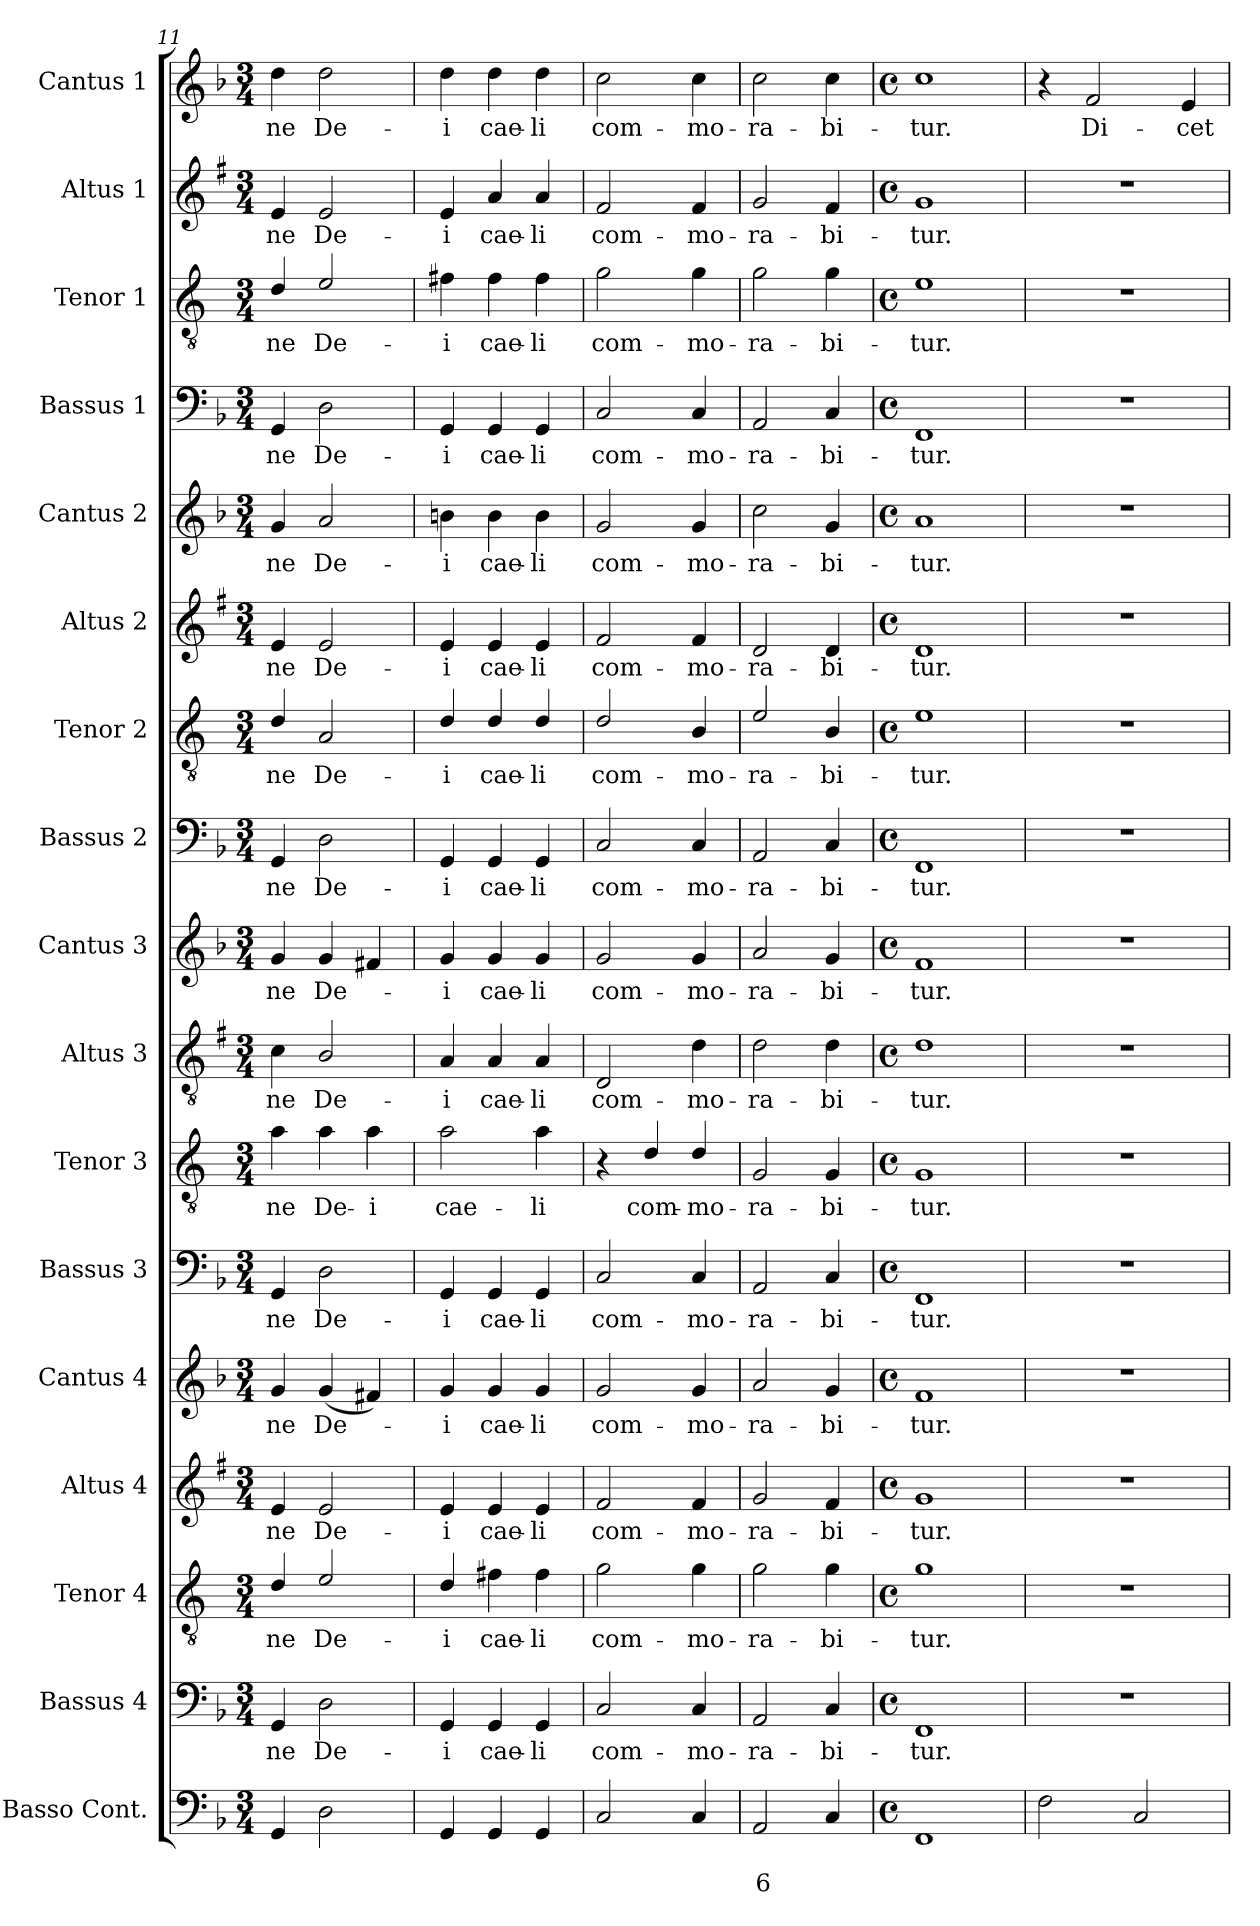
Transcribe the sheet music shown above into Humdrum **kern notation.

**kern	**text	**text	**kern	**text	**kern	**text	**kern	**text	**kern	**text	**kern	**text	**kern	**text	**kern	**text	**kern	**text	**kern	**text	**kern	**text	**kern	**text	**kern	**text	**kern	**text	**kern	**text	**kern	**text	**kern	**text
*part17	*part17	*part17	*part16	*part16	*part15	*part15	*part14	*part14	*part13	*part13	*part12	*part12	*part11	*part11	*part10	*part10	*part9	*part9	*part8	*part8	*part7	*part7	*part6	*part6	*part5	*part5	*part4	*part4	*part3	*part3	*part2	*part2	*part1	*part1
*staff17	*staff17	*staff17	*staff16	*staff16	*staff15	*staff15	*staff14	*staff14	*staff13	*staff13	*staff12	*staff12	*staff11	*staff11	*staff10	*staff10	*staff9	*staff9	*staff8	*staff8	*staff7	*staff7	*staff6	*staff6	*staff5	*staff5	*staff4	*staff4	*staff3	*staff3	*staff2	*staff2	*staff1	*staff1
*I"Basso Cont.	*	*	*I"Bassus 4	*	*I"Tenor 4	*	*I"Altus 4	*	*I"Cantus 4	*	*I"Bassus 3	*	*I"Tenor 3	*	*I"Altus 3	*	*I"Cantus 3	*	*I"Bassus 2	*	*I"Tenor 2	*	*I"Altus 2	*	*I"Cantus 2	*	*I"Bassus 1	*	*I"Tenor 1	*	*I"Altus 1	*	*I"Cantus 1	*
*I'BC	*	*	*I'B 4	*	*I'T 4	*	*I'A 4	*	*I'C 4	*	*I'B 3	*	*I'T 3	*	*I'A 3	*	*I'C 3	*	*I'B 2	*	*I'T 2	*	*I'A 2	*	*I'C 2	*	*I'B 1	*	*I'T 1	*	*I'A 1	*	*I'C 1	*
*clefF4	*	*	*clefF4	*	*clefGv2	*	*clefG2	*	*clefG2	*	*clefF4	*	*clefGv2	*	*clefGv2	*	*clefG2	*	*clefF4	*	*clefGv2	*	*clefG2	*	*clefG2	*	*clefF4	*	*clefGv2	*	*clefG2	*	*clefG2	*
*	*	*	*	*	*ITrd4c7	*	*ITrd1c2	*	*	*	*	*	*ITrd4c7	*	*ITrd1c2	*	*	*	*	*	*ITrd4c7	*	*ITrd1c2	*	*	*	*	*	*ITrd4c7	*	*ITrd1c2	*	*	*
*k[b-]	*	*	*k[b-]	*	*k[b-]	*	*k[b-]	*	*k[b-]	*	*k[b-]	*	*k[b-]	*	*k[b-]	*	*k[b-]	*	*k[b-]	*	*k[b-]	*	*k[b-]	*	*k[b-]	*	*k[b-]	*	*k[b-]	*	*k[b-]	*	*k[b-]	*
*F:	*	*	*F:	*	*F:	*	*F:	*	*F:	*	*F:	*	*F:	*	*F:	*	*F:	*	*F:	*	*F:	*	*F:	*	*F:	*	*F:	*	*F:	*	*F:	*	*F:	*
*M3/4	*	*	*M3/4	*	*M3/4	*	*M3/4	*	*M3/4	*	*M3/4	*	*M3/4	*	*M3/4	*	*M3/4	*	*M3/4	*	*M3/4	*	*M3/4	*	*M3/4	*	*M3/4	*	*M3/4	*	*M3/4	*	*M3/4	*
=11	=11	=11	=11	=11	=11	=11	=11	=11	=11	=11	=11	=11	=11	=11	=11	=11	=11	=11	=11	=11	=11	=11	=11	=11	=11	=11	=11	=11	=11	=11	=11	=11	=11	=11
!	!	!	!	!LO:LY:b	!	!LO:LY:b	!	!LO:LY:b	!	!LO:LY:b	!	!LO:LY:b	!	!LO:LY:b	!	!LO:LY:b	!	!LO:LY:b	!	!LO:LY:b	!	!LO:LY:b	!	!LO:LY:b	!	!LO:LY:b	!	!LO:LY:b	!	!LO:LY:b	!	!LO:LY:b	!	!LO:LY:b
4GG/	.	.	4GG/	-ne	4G/	-ne	4d/	-ne	4g/	-ne	4GG/	-ne	4d\	-ne	4B-\	-ne	4g/	-ne	4GG/	-ne	4G/	-ne	4d/	-ne	4g/	-ne	4GG/	-ne	4G/	-ne	4d/	-ne	4dd\	-ne
!	!	!	!	!LO:LY:b	!	!LO:LY:b	!	!LO:LY:b	!	!LO:LY:b	!	!LO:LY:b	!	!LO:LY:b	!	!LO:LY:b	!	!LO:LY:b	!	!LO:LY:b	!	!LO:LY:b	!	!LO:LY:b	!	!LO:LY:b	!	!LO:LY:b	!	!LO:LY:b	!	!LO:LY:b	!	!LO:LY:b
2D\	.	.	2D\	De-	2A/	De-	2d/	De-	(<4g/	De-	2D\	De-	4d\	De-	2A/	De-	4g/	De-	2D\	De-	2D/	De-	2d/	De-	2a/	De-	2D\	De-	2A/	De-	2d/	De-	2dd\	De-
!	!	!	!	!	!	!	!	!	!	!	!	!	!	!LO:LY:b	!	!	!	!	!	!	!	!	!	!	!	!	!	!	!	!	!	!	!	!
.	.	.	.	.	.	.	.	.	4f#X/)	.	.	.	4d\	-i	.	.	4f#X/	.	.	.	.	.	.	.	.	.	.	.	.	.	.	.	.	.
=12	=12	=12	=12	=12	=12	=12	=12	=12	=12	=12	=12	=12	=12	=12	=12	=12	=12	=12	=12	=12	=12	=12	=12	=12	=12	=12	=12	=12	=12	=12	=12	=12	=12	=12
!	!	!	!	!LO:LY:b	!	!LO:LY:b	!	!LO:LY:b	!	!LO:LY:b	!	!LO:LY:b	!	!LO:LY:b	!	!LO:LY:b	!	!LO:LY:b	!	!LO:LY:b	!	!LO:LY:b	!	!LO:LY:b	!	!LO:LY:b	!	!LO:LY:b	!	!LO:LY:b	!	!LO:LY:b	!	!LO:LY:b
4GG/	.	.	4GG/	-i	4G/	-i	4d/	-i	4g/	-i	4GG/	-i	2d\	cae-	4G/	-i	4g/	-i	4GG/	-i	4G/	-i	4d/	-i	4bn\	-i	4GG/	-i	4Bn\	-i	4d/	-i	4dd\	-i
!	!	!	!	!LO:LY:b	!	!LO:LY:b	!	!LO:LY:b	!	!LO:LY:b	!	!LO:LY:b	!	!	!	!LO:LY:b	!	!LO:LY:b	!	!LO:LY:b	!	!LO:LY:b	!	!LO:LY:b	!	!LO:LY:b	!	!LO:LY:b	!	!LO:LY:b	!	!LO:LY:b	!	!LO:LY:b
4GG/	.	.	4GG/	cae-	4Bn\	cae-	4d/	cae-	4g/	cae-	4GG/	cae-	.	.	4G/	cae-	4g/	cae-	4GG/	cae-	4G/	cae-	4d/	cae-	4b\	cae-	4GG/	cae-	4B\	cae-	4g/	cae-	4dd\	cae-
!	!	!	!	!LO:LY:b	!	!LO:LY:b	!	!LO:LY:b	!	!LO:LY:b	!	!LO:LY:b	!	!LO:LY:b	!	!LO:LY:b	!	!LO:LY:b	!	!LO:LY:b	!	!LO:LY:b	!	!LO:LY:b	!	!LO:LY:b	!	!LO:LY:b	!	!LO:LY:b	!	!LO:LY:b	!	!LO:LY:b
4GG/	.	.	4GG/	-li	4B\	-li	4d/	-li	4g/	-li	4GG/	-li	4d\	-li	4G/	-li	4g/	-li	4GG/	-li	4G/	-li	4d/	-li	4b\	-li	4GG/	-li	4B\	-li	4g/	-li	4dd\	-li
=13	=13	=13	=13	=13	=13	=13	=13	=13	=13	=13	=13	=13	=13	=13	=13	=13	=13	=13	=13	=13	=13	=13	=13	=13	=13	=13	=13	=13	=13	=13	=13	=13	=13	=13
!	!	!	!	!LO:LY:b	!	!LO:LY:b	!	!LO:LY:b	!	!LO:LY:b	!	!LO:LY:b	!	!	!	!LO:LY:b	!	!LO:LY:b	!	!LO:LY:b	!	!LO:LY:b	!	!LO:LY:b	!	!LO:LY:b	!	!LO:LY:b	!	!LO:LY:b	!	!LO:LY:b	!	!LO:LY:b
2C/	.	.	2C/	com-	2c\	com-	2e/	com-	2g/	com-	2C/	com-	4r	.	2C/	com-	2g/	com-	2C/	com-	2G/	com-	2e/	com-	2g/	com-	2C/	com-	2c\	com-	2e/	com-	2cc\	com-
!	!	!	!	!	!	!	!	!	!	!	!	!	!	!LO:LY:b	!	!	!	!	!	!	!	!	!	!	!	!	!	!	!	!	!	!	!	!
.	.	.	.	.	.	.	.	.	.	.	.	.	4G/	com-	.	.	.	.	.	.	.	.	.	.	.	.	.	.	.	.	.	.	.	.
!	!	!	!	!LO:LY:b	!	!LO:LY:b	!	!LO:LY:b	!	!LO:LY:b	!	!LO:LY:b	!	!LO:LY:b	!	!LO:LY:b	!	!LO:LY:b	!	!LO:LY:b	!	!LO:LY:b	!	!LO:LY:b	!	!LO:LY:b	!	!LO:LY:b	!	!LO:LY:b	!	!LO:LY:b	!	!LO:LY:b
4C/	.	.	4C/	-mo-	4c\	-mo-	4e/	-mo-	4g/	-mo-	4C/	-mo-	4G/	-mo-	4c\	-mo-	4g/	-mo-	4C/	-mo-	4E/	-mo-	4e/	-mo-	4g/	-mo-	4C/	-mo-	4c\	-mo-	4e/	-mo-	4cc\	-mo-
=14	=14	=14	=14	=14	=14	=14	=14	=14	=14	=14	=14	=14	=14	=14	=14	=14	=14	=14	=14	=14	=14	=14	=14	=14	=14	=14	=14	=14	=14	=14	=14	=14	=14	=14
!	!	!LO:LY:b	!	!LO:LY:b	!	!LO:LY:b	!	!LO:LY:b	!	!LO:LY:b	!	!LO:LY:b	!	!LO:LY:b	!	!LO:LY:b	!	!LO:LY:b	!	!LO:LY:b	!	!LO:LY:b	!	!LO:LY:b	!	!LO:LY:b	!	!LO:LY:b	!	!LO:LY:b	!	!LO:LY:b	!	!LO:LY:b
2AA/	.	6	2AA/	-ra-	2c\	-ra-	2f/	-ra-	2a/	-ra-	2AA/	-ra-	2C/	-ra-	2c\	-ra-	2a/	-ra-	2AA/	-ra-	2A/	-ra-	2c/	-ra-	2cc\	-ra-	2AA/	-ra-	2c\	-ra-	2f/	-ra-	2cc\	-ra-
!	!	!	!	!LO:LY:b	!	!LO:LY:b	!	!LO:LY:b	!	!LO:LY:b	!	!LO:LY:b	!	!LO:LY:b	!	!LO:LY:b	!	!LO:LY:b	!	!LO:LY:b	!	!LO:LY:b	!	!LO:LY:b	!	!LO:LY:b	!	!LO:LY:b	!	!LO:LY:b	!	!LO:LY:b	!	!LO:LY:b
4C/	.	.	4C/	-bi-	4c\	-bi-	4e/	-bi-	4g/	-bi-	4C/	-bi-	4C/	-bi-	4c\	-bi-	4g/	-bi-	4C/	-bi-	4E/	-bi-	4c/	-bi-	4g/	-bi-	4C/	-bi-	4c\	-bi-	4e/	-bi-	4cc\	-bi-
=15	=15	=15	=15	=15	=15	=15	=15	=15	=15	=15	=15	=15	=15	=15	=15	=15	=15	=15	=15	=15	=15	=15	=15	=15	=15	=15	=15	=15	=15	=15	=15	=15	=15	=15
*M4/4	*	*	*M4/4	*	*M4/4	*	*M4/4	*	*M4/4	*	*M4/4	*	*M4/4	*	*M4/4	*	*M4/4	*	*M4/4	*	*M4/4	*	*M4/4	*	*M4/4	*	*M4/4	*	*M4/4	*	*M4/4	*	*M4/4	*
*met(c)	*	*	*met(c)	*	*met(c)	*	*met(c)	*	*met(c)	*	*met(c)	*	*met(c)	*	*met(c)	*	*met(c)	*	*met(c)	*	*met(c)	*	*met(c)	*	*met(c)	*	*met(c)	*	*met(c)	*	*met(c)	*	*met(c)	*
!	!	!	!	!LO:LY:b	!	!LO:LY:b	!	!LO:LY:b	!	!LO:LY:b	!	!LO:LY:b	!	!LO:LY:b	!	!LO:LY:b	!	!LO:LY:b	!	!LO:LY:b	!	!LO:LY:b	!	!LO:LY:b	!	!LO:LY:b	!	!LO:LY:b	!	!LO:LY:b	!	!LO:LY:b	!	!LO:LY:b
1FF	.	.	1FF	-tur.	1c	-tur.	1f	-tur.	1f	-tur.	1FF	-tur.	1C	-tur.	1c	-tur.	1f	-tur.	1FF	-tur.	1A	-tur.	1c	-tur.	1a	-tur.	1FF	-tur.	1A	-tur.	1f	-tur.	1cc	-tur.
!!LO:PB:g=z
=16	=16	=16	=16	=16	=16	=16	=16	=16	=16	=16	=16	=16	=16	=16	=16	=16	=16	=16	=16	=16	=16	=16	=16	=16	=16	=16	=16	=16	=16	=16	=16	=16	=16	=16
2F\	.	.	1r	.	1r	.	1r	.	1r	.	1r	.	1r	.	1r	.	1r	.	1r	.	1r	.	1r	.	1r	.	1r	.	1r	.	1r	.	4r	.
!	!	!	!	!	!	!	!	!	!	!	!	!	!	!	!	!	!	!	!	!	!	!	!	!	!	!	!	!	!	!	!	!	!	!LO:LY:b
.	.	.	.	.	.	.	.	.	.	.	.	.	.	.	.	.	.	.	.	.	.	.	.	.	.	.	.	.	.	.	.	.	2f/	Di-
2C/	.	.	.	.	.	.	.	.	.	.	.	.	.	.	.	.	.	.	.	.	.	.	.	.	.	.	.	.	.	.	.	.	.	.
!	!	!	!	!	!	!	!	!	!	!	!	!	!	!	!	!	!	!	!	!	!	!	!	!	!	!	!	!	!	!	!	!	!	!LO:LY:b
.	.	.	.	.	.	.	.	.	.	.	.	.	.	.	.	.	.	.	.	.	.	.	.	.	.	.	.	.	.	.	.	.	4e/	-cet
=	=	=	=	=	=	=	=	=	=	=	=	=	=	=	=	=	=	=	=	=	=	=	=	=	=	=	=	=	=	=	=	=	=	=
*-	*-	*-	*-	*-	*-	*-	*-	*-	*-	*-	*-	*-	*-	*-	*-	*-	*-	*-	*-	*-	*-	*-	*-	*-	*-	*-	*-	*-	*-	*-	*-	*-	*-	*-
